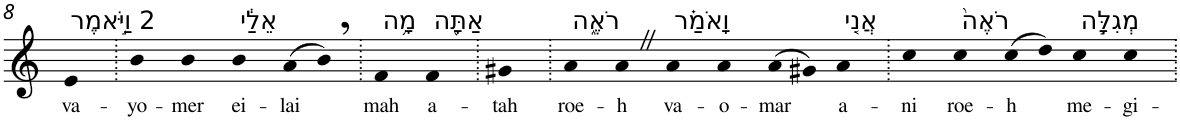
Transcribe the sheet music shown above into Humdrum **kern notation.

**kern	**text
*part1	*part1
*staff1	*staff1
*I"Piano	*
*I'Pno	*
!!LO:PB:g=z
*clefG2	*
*k[]	*
=8	=8
!LO:TX:a:t=2 וַיֹּ֣אמֶר	!
!	!LO:LY:b
4e	va-
=9.	=9.
!	!LO:LY:b
4b	-yo-
!	!LO:LY:b
4b	-mer
!LO:TX:a:t=אֵלַ֔י	!
!	!LO:LY:b
4b	ei-
!	!LO:LY:b
(>8a	-lai
8b,)	.
=10.	=10.
!LO:TX:a:t=מָ֥ה	!
!	!LO:LY:b
4f	mah
!LO:TX:a:t=אַתָּ֖ה	!
!	!LO:LY:b
4f	a-
=11.	=11.
!	!LO:LY:b
4g#X	-tah
=12.	=12.
!LO:TX:a:t=רֹאֶ֑ה	!
!	!LO:LY:b
4a	roe-
!	!LO:LY:b
4aZ	-h
!LO:TX:a:t=וָאֹמַ֗ר	!
!	!LO:LY:b
4a	va-
!	!LO:LY:b
4a	-o-
!	!LO:LY:b
(>8a	-mar
8g#X)	.
!LO:TX:a:t=אֲנִ֤י	!
!	!LO:LY:b
4a	a-
=13.	=13.
!	!LO:LY:b
4cc	-ni
!LO:TX:a:t=רֹאֶה֙	!
!	!LO:LY:b
4cc	roe-
!	!LO:LY:b
(>8cc	-h
8dd)	.
!LO:TX:a:t=מְגִלָּ֣ה	!
!	!LO:LY:b
4cc	me-
!	!LO:LY:b
4cc	-gi-
=.	=.
*-	*-
